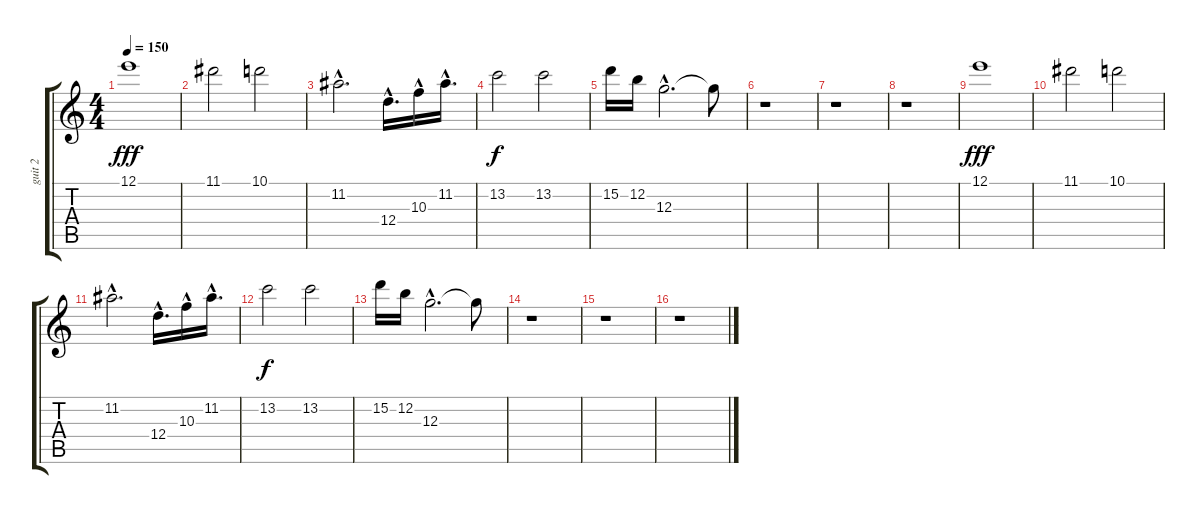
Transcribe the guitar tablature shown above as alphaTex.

\track ("guit 2" "guit 2") {instrument distortionguitar}
\staff {score tabs}
\tuning (E4 B3 G3 D3 A2 E2) {hide}
\ts (4 4)
\tempo 150
\clef g2
\ks c
12.1.1{dy fff} |
11.1.2 10.1.2 |
11.2{hac}.2{d} 12.4{hac}.16{d} 10.3{hac}.16 11.2{hac}.16{d} |
13.2.2{dy f} 13.2.2 |
15.2.16 12.2.16 12.3{hac}.2{d} 12.3{t}.8 |
r.1 |
r.1 |
r.1 |
12.1.1{dy fff} |
11.1.2 10.1.2 |
11.2{hac}.2{d} 12.4{hac}.16{d} 10.3{hac}.16 11.2{hac}.16{d} |
13.2.2{dy f} 13.2.2 |
15.2.16 12.2.16 12.3{hac}.2{d} 12.3{t}.8 |
r.1 |
r.1 |
r.1
